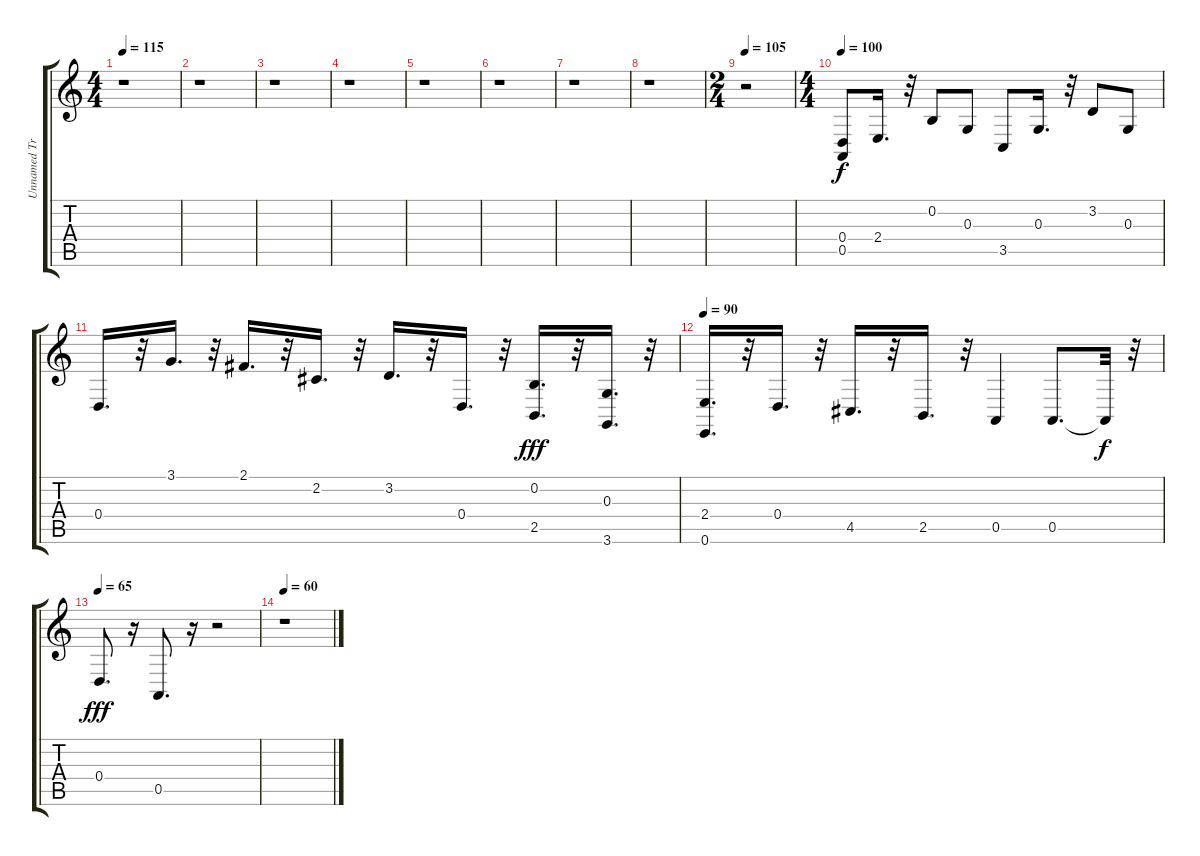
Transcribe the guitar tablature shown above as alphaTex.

\track ("Unnamed Track" "Unnamed Tr") {instrument acousticgrandpiano}
\staff {score tabs}
\tuning (E4 B3 G3 D3 A2 E2) {hide}
\ts (4 4)
\tempo 115
\clef g2
\ks c
r.1{dy f} |
r.1 |
r.1 |
r.1 |
r.1 |
r.1 |
r.1 |
r.1 |
\ts (2 4)
\tempo 105
r.2 |
\ts (4 4)
\tempo 100
(0.4 0.5).8 2.4.16{d} r.32 0.2.8 0.3.8 3.5.8 0.3.16{d} r.32 3.2.8 0.3.8 |
0.4.16{d} r.32 3.1.16{d} r.32 2.1.16{d} r.32 2.2.16{d} r.32 3.2.16{d} r.32 0.4.16{d} r.32 (0.2 2.5).16{d dy fff} r.32 (0.3 3.6).16{d} r.32 |
\tempo 90
(2.4 0.6).16{d} r.32 0.4.16{d} r.32 4.5.16{d} r.32 2.5.16{d} r.32 0.5.4 0.5.8{d} 0.5{t}.32{dy f} r.32 |
\tempo 65
0.4.8{d dy fff} r.16 0.5.8{d} r.16 r.2 |
\tempo 60
r.1
